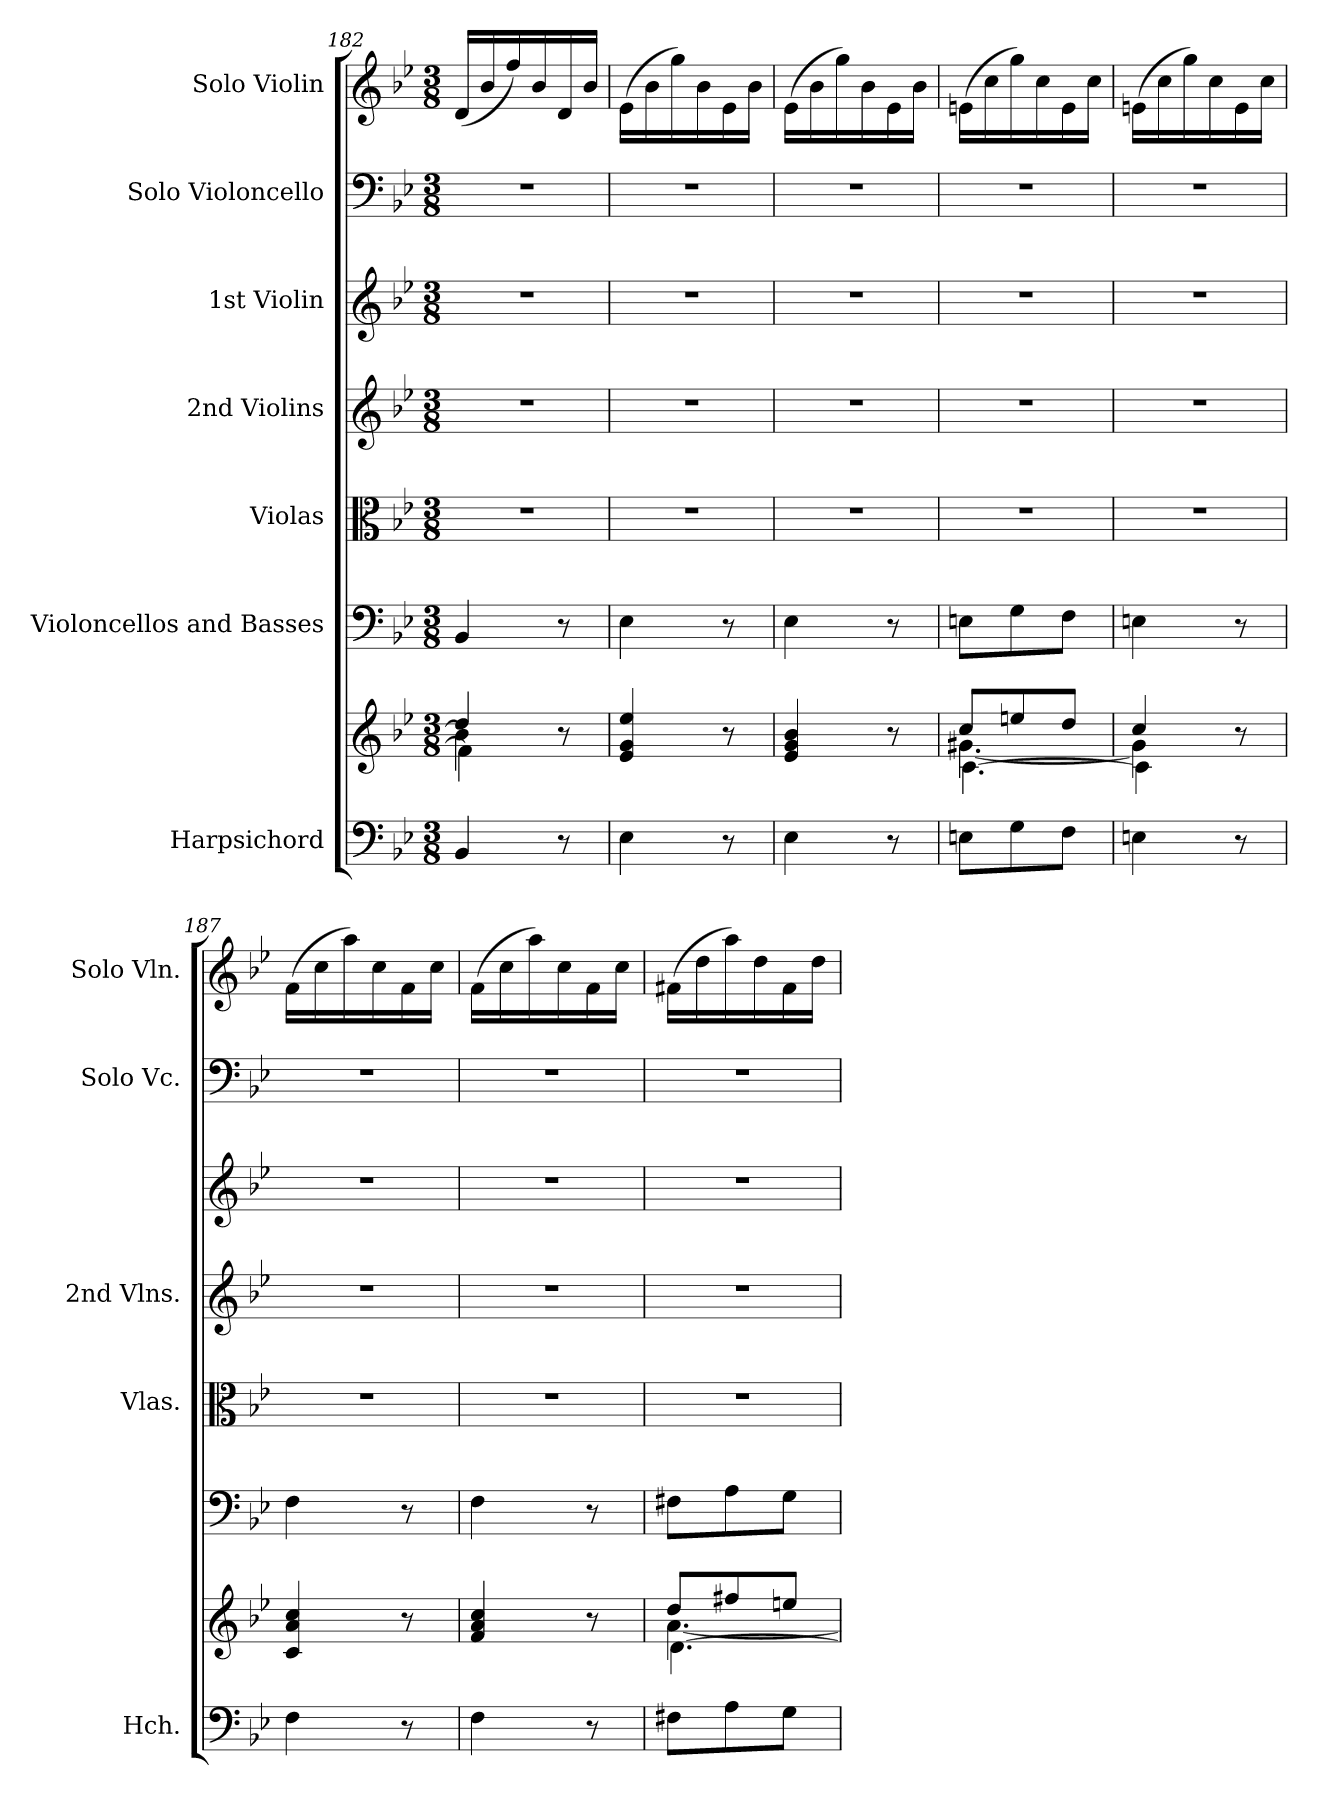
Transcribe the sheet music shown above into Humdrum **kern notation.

**kern	**kern	**kern	**kern	**kern	**kern	**kern	**kern
*part7	*part7	*part6	*part5	*part4	*part3	*part2	*part1
*staff8	*staff7	*staff6	*staff5	*staff4	*staff3	*staff2	*staff1
*I"Harpsichord	*	*I"Violoncellos and Basses	*I"Violas	*I"2nd Violins	*I"1st Violin	*I"Solo Violoncello	*I"Solo Violin
*I'Hch.	*	*	*I'Vlas.	*I'2nd Vlns.	*	*I'Solo Vc.	*I'Solo Vln.
*clefF4	*clefG2	*clefF4	*clefC3	*clefG2	*clefG2	*clefF4	*clefG2
*k[b-e-]	*k[b-e-]	*k[b-e-]	*k[b-e-]	*k[b-e-]	*k[b-e-]	*k[b-e-]	*k[b-e-]
*M3/8	*M3/8	*M3/8	*M3/8	*M3/8	*M3/8	*M3/8	*M3/8
=182	=182	=182	=182	=182	=182	=182	=182
*	*^	*	*	*	*	*	*
*	*	*^	*	*	*	*	*	*
4BB-/	4dd/	4b-\]	4f\]	4BB-/	4.r	4.r	4.r	4.r	(<16d/LL
.	.	.	.	.	.	.	.	.	16b-/
.	.	.	.	.	.	.	.	.	16ff/)
.	.	.	.	.	.	.	.	.	16b-/
8r	8r	8ryy	8ryy	8r	.	.	.	.	16d/
.	.	.	.	.	.	.	.	.	16b-/JJ
*	*v	*v	*v	*	*	*	*	*	*
=183	=183	=183	=183	=183	=183	=183	=183
4E-\	4e-/ 4g/ 4ee-/	4E-\	4.r	4.r	4.r	4.r	(>16e-\LL
.	.	.	.	.	.	.	16b-\
.	.	.	.	.	.	.	16gg\)
.	.	.	.	.	.	.	16b-\
8r	8r	8r	.	.	.	.	16e-\
.	.	.	.	.	.	.	16b-\JJ
=184	=184	=184	=184	=184	=184	=184	=184
4E-\	4e-/ 4g/ 4b-/	4E-\	4.r	4.r	4.r	4.r	(>16e-\LL
.	.	.	.	.	.	.	16b-\
.	.	.	.	.	.	.	16gg\)
.	.	.	.	.	.	.	16b-\
8r	8r	8r	.	.	.	.	16e-\
.	.	.	.	.	.	.	16b-\JJ
=185	=185	=185	=185	=185	=185	=185	=185
*	*^	*	*	*	*	*	*
*	*	*^	*	*	*	*	*	*
8En\L	8cc/L	[4.g#X\	[4.c\	8En\L	4.r	4.r	4.r	4.r	(>16en\LL
.	.	.	.	.	.	.	.	.	16cc\
8G\	8een/	.	.	8G\	.	.	.	.	16gg\)
.	.	.	.	.	.	.	.	.	16cc\
8F\J	8dd/J	.	.	8F\J	.	.	.	.	16e\
.	.	.	.	.	.	.	.	.	16cc\JJ
=186	=186	=186	=186	=186	=186	=186	=186	=186	=186
4En\	4cc/	4g#\]	4c\]	4En\	4.r	4.r	4.r	4.r	(>16en\LL
.	.	.	.	.	.	.	.	.	16cc\
.	.	.	.	.	.	.	.	.	16gg\)
.	.	.	.	.	.	.	.	.	16cc\
8r	8r	8ryy	8ryy	8r	.	.	.	.	16e\
.	.	.	.	.	.	.	.	.	16cc\JJ
*	*v	*v	*v	*	*	*	*	*	*
=187	=187	=187	=187	=187	=187	=187	=187
4F\	4c/ 4a/ 4cc/	4F\	4.r	4.r	4.r	4.r	(>16f\LL
.	.	.	.	.	.	.	16cc\
.	.	.	.	.	.	.	16aa\)
.	.	.	.	.	.	.	16cc\
8r	8r	8r	.	.	.	.	16f\
.	.	.	.	.	.	.	16cc\JJ
=188	=188	=188	=188	=188	=188	=188	=188
4F\	4f/ 4a/ 4cc/	4F\	4.r	4.r	4.r	4.r	(>16f\LL
.	.	.	.	.	.	.	16cc\
.	.	.	.	.	.	.	16aa\)
.	.	.	.	.	.	.	16cc\
8r	8r	8r	.	.	.	.	16f\
.	.	.	.	.	.	.	16cc\JJ
!!LO:LB:g=z
=189	=189	=189	=189	=189	=189	=189	=189
*	*^	*	*	*	*	*	*
*	*	*^	*	*	*	*	*	*
8F#X\L	8dd/L	[4.a\	[4.d\	8F#X\L	4.r	4.r	4.r	4.r	(>16f#X\LL
.	.	.	.	.	.	.	.	.	16dd\
8A\	8ff#X/	.	.	8A\	.	.	.	.	16aa\)
.	.	.	.	.	.	.	.	.	16dd\
8G\J	8een/J	.	.	8G\J	.	.	.	.	16f#\
.	.	.	.	.	.	.	.	.	16dd\JJ
*	*v	*v	*v	*	*	*	*	*	*
=	=	=	=	=	=	=	=
*-	*-	*-	*-	*-	*-	*-	*-
